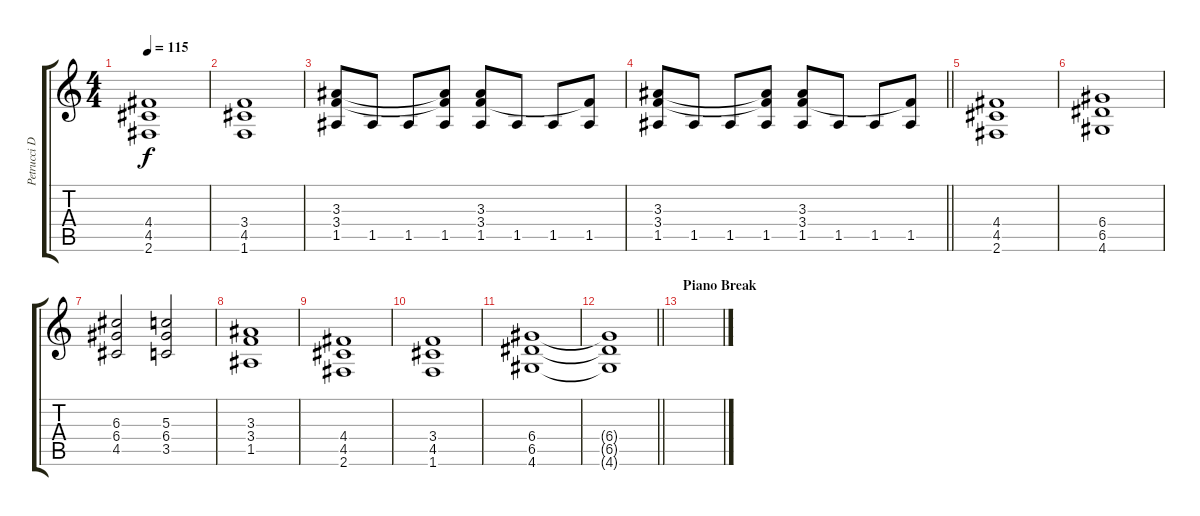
\track ("Petrucci Distorsion" "Petrucci D") {instrument distortionguitar}
\staff {score tabs}
\tuning (E4 B3 G3 D3 A2 E2) {hide}
\ts (4 4)
\tempo 115
\clef g2
\ks c
(4.4 4.5 2.6).1{dy f} |
(3.4 4.5 1.6).1 |
(3.3 3.4 1.5).8 1.5.8 1.5.8 (3.3{t} 3.4{t} 1.5).8 (3.3 3.4 1.5).8 1.5.8 1.5.8 (3.4{t} 1.5).8 |
\barLineRight lightlight
(3.3 3.4 1.5).8 1.5.8 1.5.8 (3.3{t} 3.4{t} 1.5).8 (3.3 3.4 1.5).8 1.5.8 1.5.8 (3.4{t} 1.5).8 |
(4.4 4.5 2.6).1 |
(6.4 6.5 4.6).1 |
(6.3 6.4 4.5).2 (5.3 6.4 3.5).2 |
(3.3 3.4 1.5).1 |
(4.4 4.5 2.6).1 |
(3.4 4.5 1.6).1 |
(6.4 6.5 4.6).1 |
\barLineRight lightlight
(6.4{t} 6.5{t} 4.6{t}).1 |
\section ("" "Piano Break")
